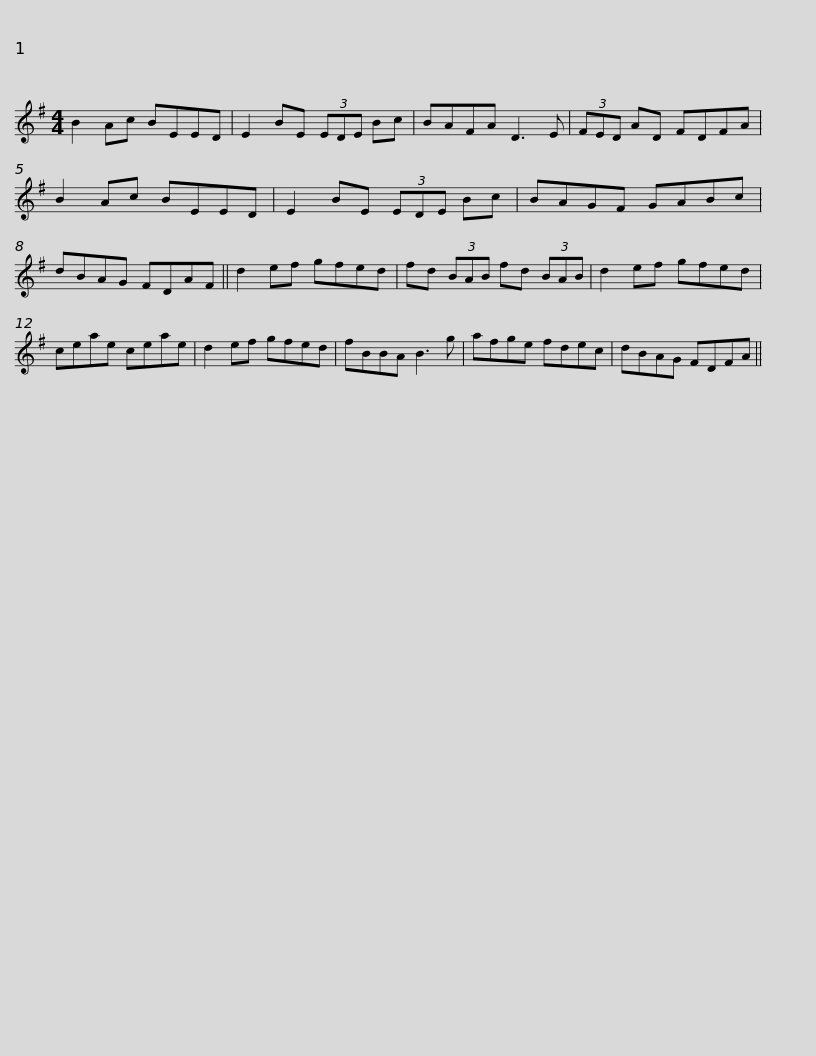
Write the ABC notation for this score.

X:1
L:1/8
M:4/4
I:linebreak $
K:Emin
V:1 treble
V:1
 B2 Ac BEED | E2 BE (3EDE Bc | BAFA D3 E | (3FED AD FDFA | B2 Ac BEED |$ %5
 E2 BE (3EDE Bc | BAGF GABc | dBAG FDAF || d2 ef gfed | fd (3BAB fd (3BAB |$ %10
 d2 ef gfed | ceae ceae | d2 ef gfed | fBBA B3 g | afge fdec | %15
 dBAG FDFA || %16
